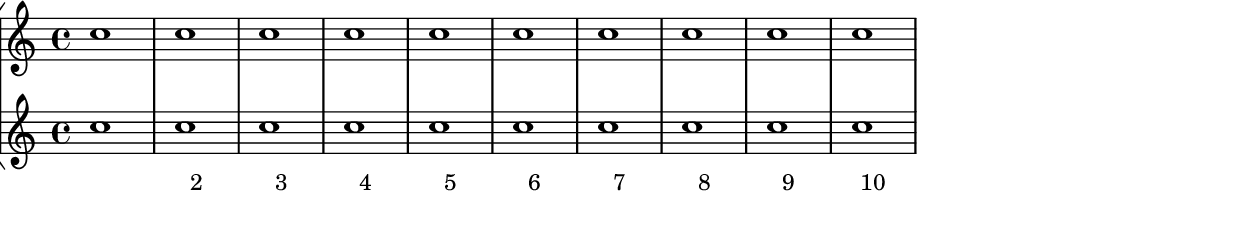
%% Generated by lilypond-book
%% Options: [exampleindent=10.16\mm,indent=0\mm,line-width=160\mm,paper-height=845.047\pt,paper-width=597.508\pt,papersize='(cons (* 597.508 pt) (* 845.047 pt))]
\include "lilypond-book-preamble.ly"


% ****************************************************************
% Start cut-&-pastable-section
% ****************************************************************

#(ly:set-option 'eps-box-padding 3.000000)



\paper {
  #(set-paper-size '(cons (* 597.508 pt) (* 845.047 pt)))
  indent = 0\mm
  line-width = 160\mm
  % offset the left padding, also add 1mm as lilypond creates cropped
  % images with a little space on the right
  line-width = #(- line-width (* mm  3.000000) (* mm 1))
}

\layout {
  
}




% ****************************************************************
% ly snippet:
% ****************************************************************
\sourcefilename "/lilypond-2.25.15/input/regression/centered-bar-numbers-down.ly"
\sourcefileline 0
\version "2.23.3"

\header {
  texidoc = "Measure-centered bar numbers may be placed beneath
the staves."
}

\layout {
  \context {
    \Score
    centerBarNumbers = ##t
    \override CenteredBarNumberLineSpanner.direction = #DOWN
  }
}

\new StaffGroup <<
  \repeat unfold 10 { c''1 }
  \repeat unfold 10 { c''1 }
>>


% ****************************************************************
% end ly snippet
% ****************************************************************
